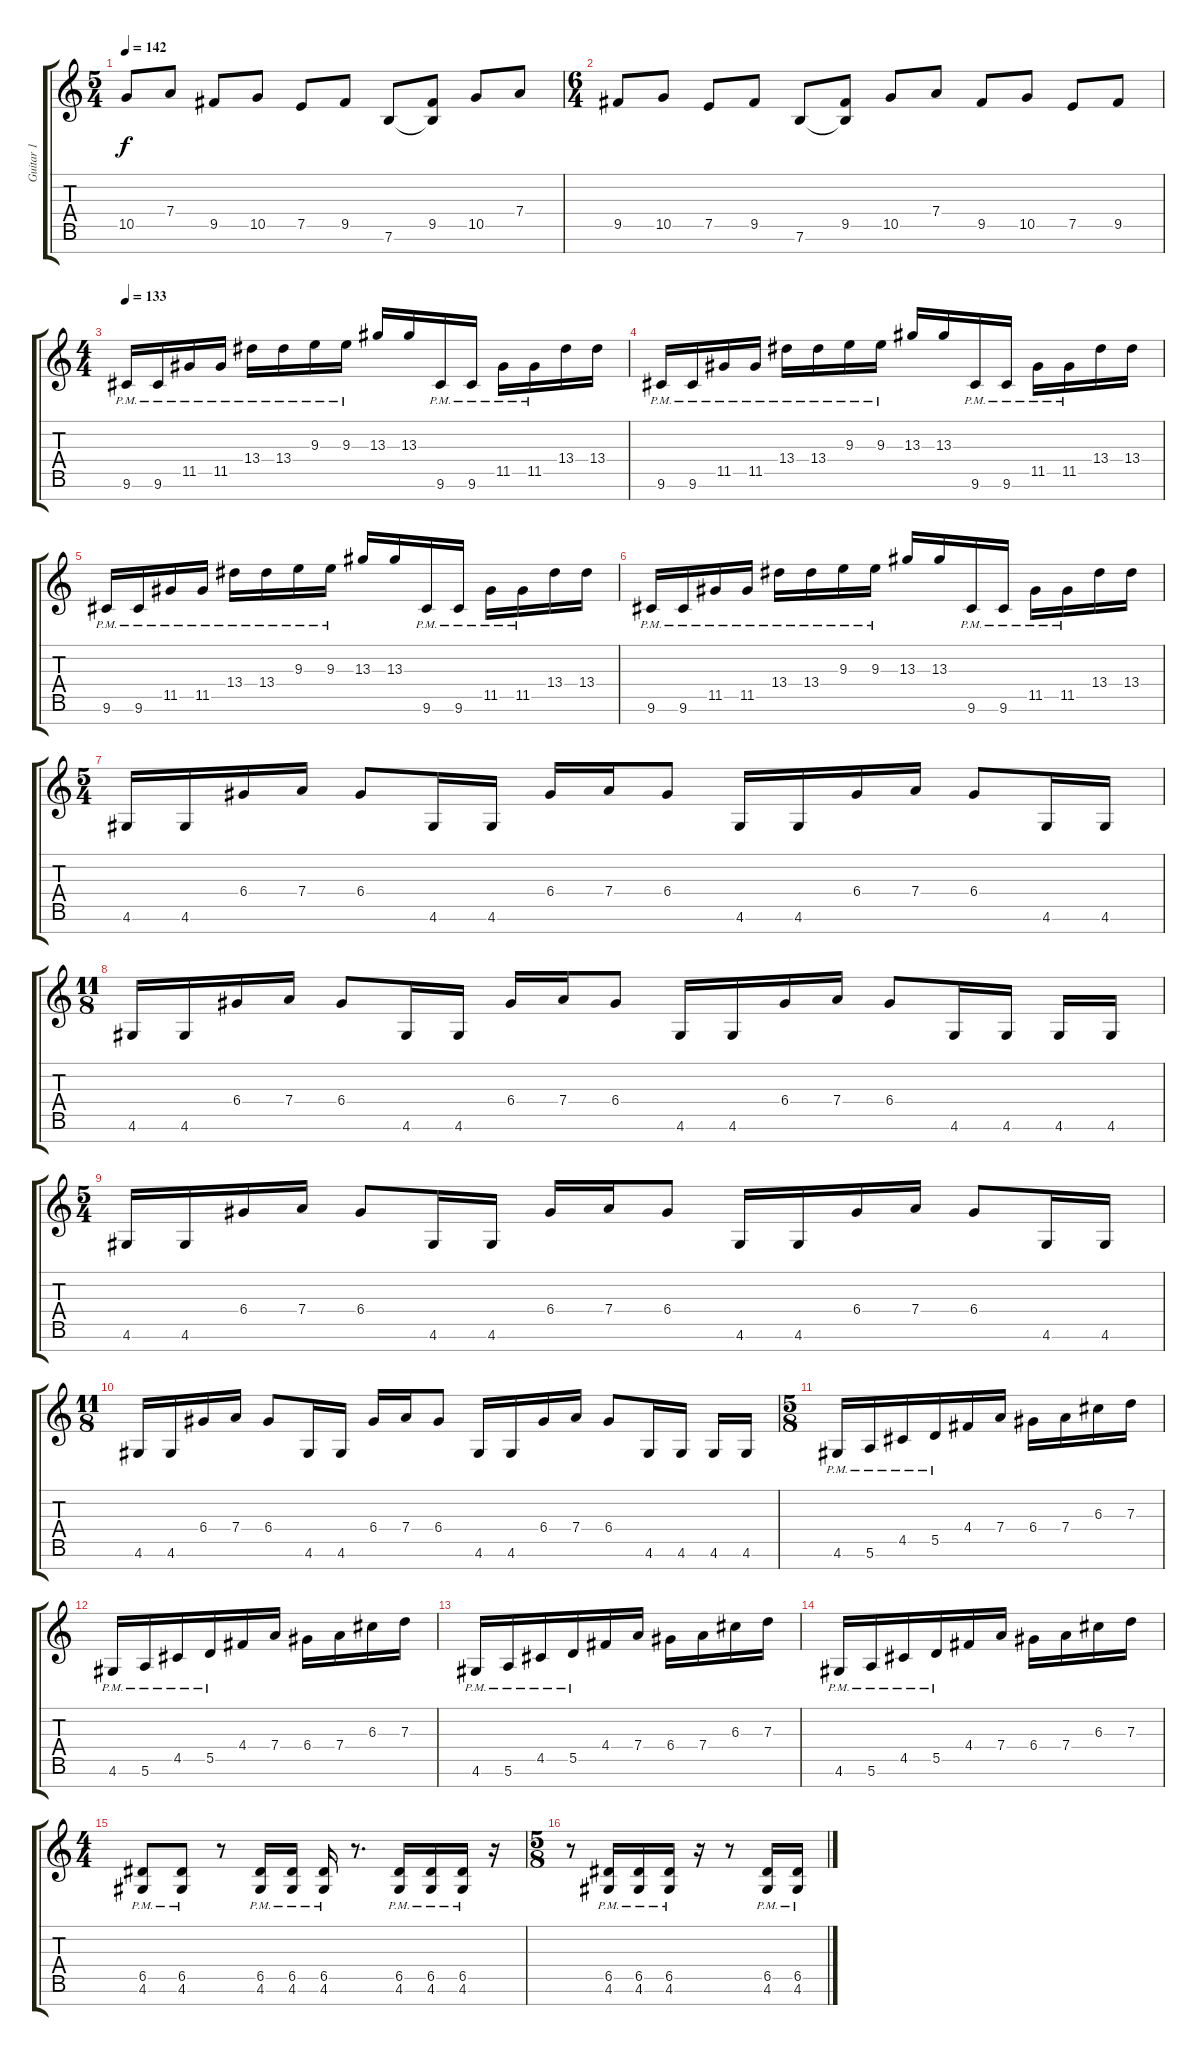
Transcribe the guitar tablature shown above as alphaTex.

\track ("Guitar 1" "Guitar 1") {instrument distortionguitar}
\staff {score tabs}
\tuning (E4 B3 G3 D3 A2 E2 B1) {hide}
\ts (5 4)
\tempo 142
\clef g2
\ks c
10.5.8{dy f} 7.4.8 9.5.8 10.5.8 7.5.8 9.5.8 7.6.8 (9.5 7.6{t}).8 10.5.8 7.4.8 |
\ts (6 4)
9.5.8 10.5.8 7.5.8 9.5.8 7.6.8 (9.5 7.6{t}).8 10.5.8 7.4.8 9.5.8 10.5.8 7.5.8 9.5.8 |
\ts (4 4)
\tempo 133
9.6{pm}.16 9.6{pm}.16 11.5{pm}.16 11.5{pm}.16 13.4{pm}.16 13.4{pm}.16 9.3{pm}.16 9.3{pm}.16 13.3.16 13.3.16 9.6{pm}.16 9.6{pm}.16 11.5{pm}.16 11.5{pm}.16 13.4.16 13.4.16 |
9.6{pm}.16 9.6{pm}.16 11.5{pm}.16 11.5{pm}.16 13.4{pm}.16 13.4{pm}.16 9.3{pm}.16 9.3{pm}.16 13.3.16 13.3.16 9.6{pm}.16 9.6{pm}.16 11.5{pm}.16 11.5{pm}.16 13.4.16 13.4.16 |
9.6{pm}.16 9.6{pm}.16 11.5{pm}.16 11.5{pm}.16 13.4{pm}.16 13.4{pm}.16 9.3{pm}.16 9.3{pm}.16 13.3.16 13.3.16 9.6{pm}.16 9.6{pm}.16 11.5{pm}.16 11.5{pm}.16 13.4.16 13.4.16 |
9.6{pm}.16 9.6{pm}.16 11.5{pm}.16 11.5{pm}.16 13.4{pm}.16 13.4{pm}.16 9.3{pm}.16 9.3{pm}.16 13.3.16 13.3.16 9.6{pm}.16 9.6{pm}.16 11.5{pm}.16 11.5{pm}.16 13.4.16 13.4.16 |
\ts (5 4)
4.6.16 4.6.16 6.4.16 7.4.16 6.4.8 4.6.16 4.6.16 6.4.16 7.4.16 6.4.8 4.6.16 4.6.16 6.4.16 7.4.16 6.4.8 4.6.16 4.6.16 |
\ts (11 8)
4.6.16 4.6.16 6.4.16 7.4.16 6.4.8 4.6.16 4.6.16 6.4.16 7.4.16 6.4.8 4.6.16 4.6.16 6.4.16 7.4.16 6.4.8 4.6.16 4.6.16 4.6.16 4.6.16 |
\ts (5 4)
4.6.16 4.6.16 6.4.16 7.4.16 6.4.8 4.6.16 4.6.16 6.4.16 7.4.16 6.4.8 4.6.16 4.6.16 6.4.16 7.4.16 6.4.8 4.6.16 4.6.16 |
\ts (11 8)
4.6.16 4.6.16 6.4.16 7.4.16 6.4.8 4.6.16 4.6.16 6.4.16 7.4.16 6.4.8 4.6.16 4.6.16 6.4.16 7.4.16 6.4.8 4.6.16 4.6.16 4.6.16 4.6.16 |
\ts (5 8)
4.6{pm}.16 5.6{pm}.16 4.5{pm}.16 5.5{pm}.16 4.4.16 7.4.16 6.4.16 7.4.16 6.3.16 7.3.16 |
4.6{pm}.16 5.6{pm}.16 4.5{pm}.16 5.5{pm}.16 4.4.16 7.4.16 6.4.16 7.4.16 6.3.16 7.3.16 |
4.6{pm}.16 5.6{pm}.16 4.5{pm}.16 5.5{pm}.16 4.4.16 7.4.16 6.4.16 7.4.16 6.3.16 7.3.16 |
4.6{pm}.16 5.6{pm}.16 4.5{pm}.16 5.5{pm}.16 4.4.16 7.4.16 6.4.16 7.4.16 6.3.16 7.3.16 |
\ts (4 4)
(6.5{pm} 4.6{pm}).8 (6.5{pm} 4.6{pm}).8 r.8 (6.5{pm} 4.6{pm}).16 (6.5{pm} 4.6{pm}).16 (6.5{pm} 4.6{pm}).16 r.8{d} (6.5{pm} 4.6{pm}).16 (6.5{pm} 4.6{pm}).16 (6.5{pm} 4.6{pm}).16 r.16 |
\ts (5 8)
r.8 (6.5{pm} 4.6{pm}).16 (6.5{pm} 4.6{pm}).16 (6.5{pm} 4.6{pm}).16 r.16 r.8 (6.5{pm} 4.6{pm}).16 (6.5{pm} 4.6{pm}).16
